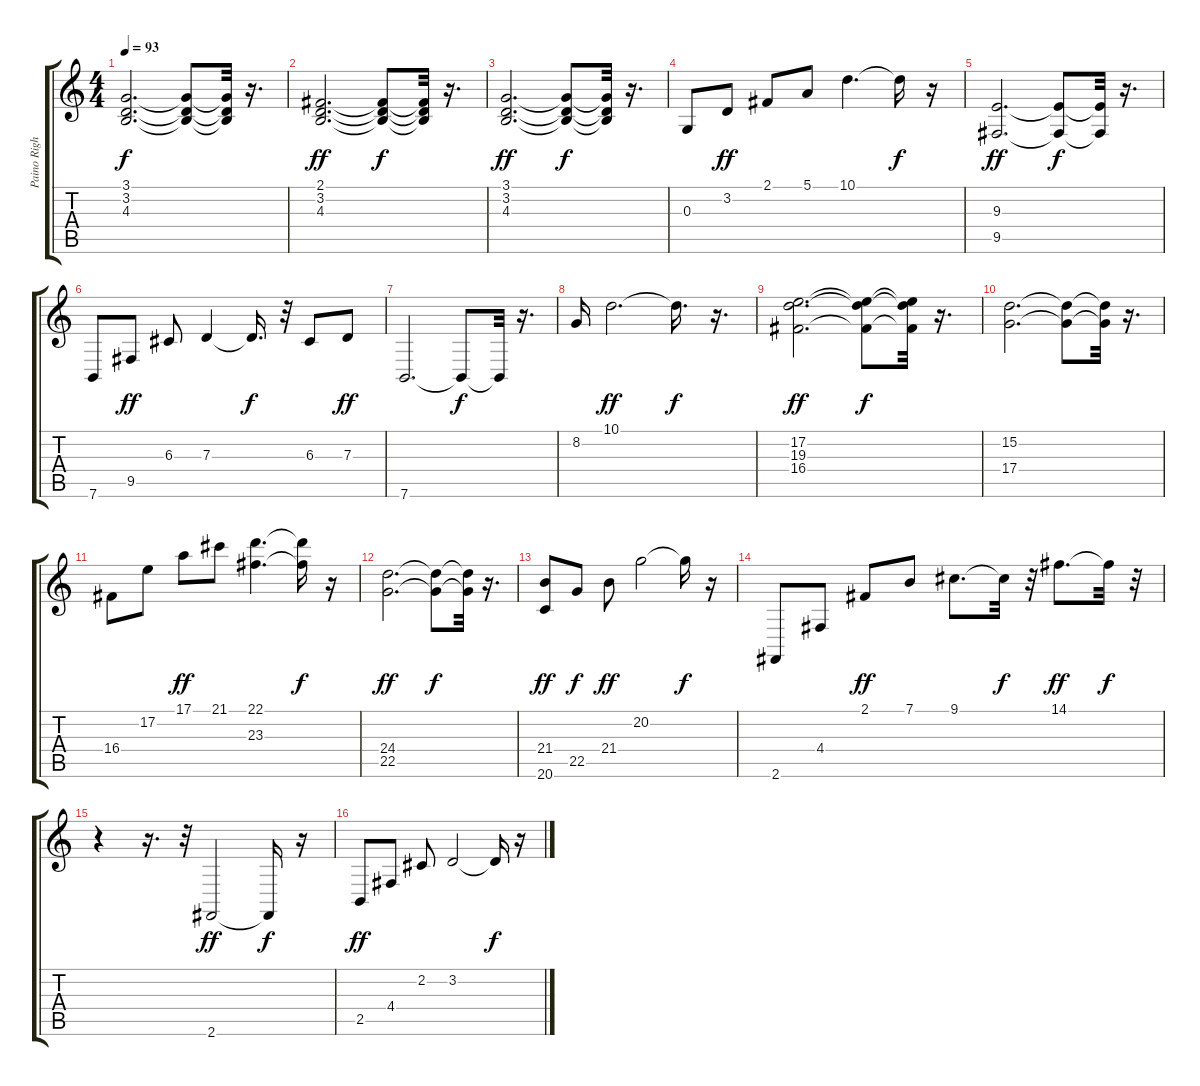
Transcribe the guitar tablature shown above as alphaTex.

\track ("Paino Right Hand" "Paino Righ") {instrument acousticgrandpiano}
\staff {score tabs}
\tuning (E4 B3 G3 D3 A2 E2) {hide}
\ts (4 4)
\tempo 93
\clef g2
\ks c
(3.1 3.2 4.3).2{d dy f} (3.1{t} 3.2{t} 4.3{t}).8 (3.1{t} 3.2{t} 4.3{t}).32 r.16{d} |
(2.1 3.2 4.3).2{d dy ff} (2.1{t} 3.2{t} 4.3{t}).8{dy f} (2.1{t} 3.2{t} 4.3{t}).32 r.16{d} |
(3.1 3.2 4.3).2{d dy ff} (3.1{t} 3.2{t} 4.3{t}).8{dy f} (3.1{t} 3.2{t} 4.3{t}).32 r.16{d} |
0.3.8 3.2.8{dy ff} 2.1.8 5.1.8 10.1.4{d} 10.1{t}.16{dy f} r.16 |
(9.3 9.5).2{d dy ff} (9.3{t} 9.5{t}).8{dy f} (9.3{t} 9.5{t}).32 r.16{d} |
7.6.8 9.5.8{dy ff} 6.3.8 7.3.4 7.3{t}.16{d dy f} r.32 6.3.8 7.3.8{dy ff} |
7.6.2{d} 7.6{t}.8{dy f} 7.6{t}.32 r.16{d} |
8.2.16 10.1.2{d dy ff} 10.1{t}.16{d dy f} r.16{d} |
(17.2 19.3 16.4).2{d dy ff} (17.2{t} 19.3{t} 16.4{t}).8{dy f} (17.2{t} 19.3{t} 16.4{t}).32 r.16{d} |
(15.2 17.4).2{d} (15.2{t} 17.4{t}).8 (15.2{t} 17.4{t}).32 r.16{d} |
16.4.8 17.2.8 17.1.8{dy ff} 21.1.8 (22.1 23.3).4{d} (22.1{t} 23.3{t}).16{dy f} r.16 |
(24.4 22.5).2{d dy ff} (24.4{t} 22.5{t}).8{dy f} (24.4{t} 22.5{t}).32 r.16{d} |
(21.4 20.6).8{dy ff} 22.5.8{dy f} 21.4.8{dy ff} 20.2.2 20.2{t}.16{dy f} r.16 |
2.6.8 4.4.8 2.1.8{dy ff} 7.1.8 9.1.8{d} 9.1{t}.32{dy f} r.32 14.1.8{d dy ff} 14.1{t}.32{dy f} r.32 |
r.4 r.16{d} r.32 2.6.2{dy ff} 2.6{t}.16{dy f} r.16 |
2.5.8{dy ff} 4.4.8 2.2.8 3.2.2 3.2{t}.16{dy f} r.16
